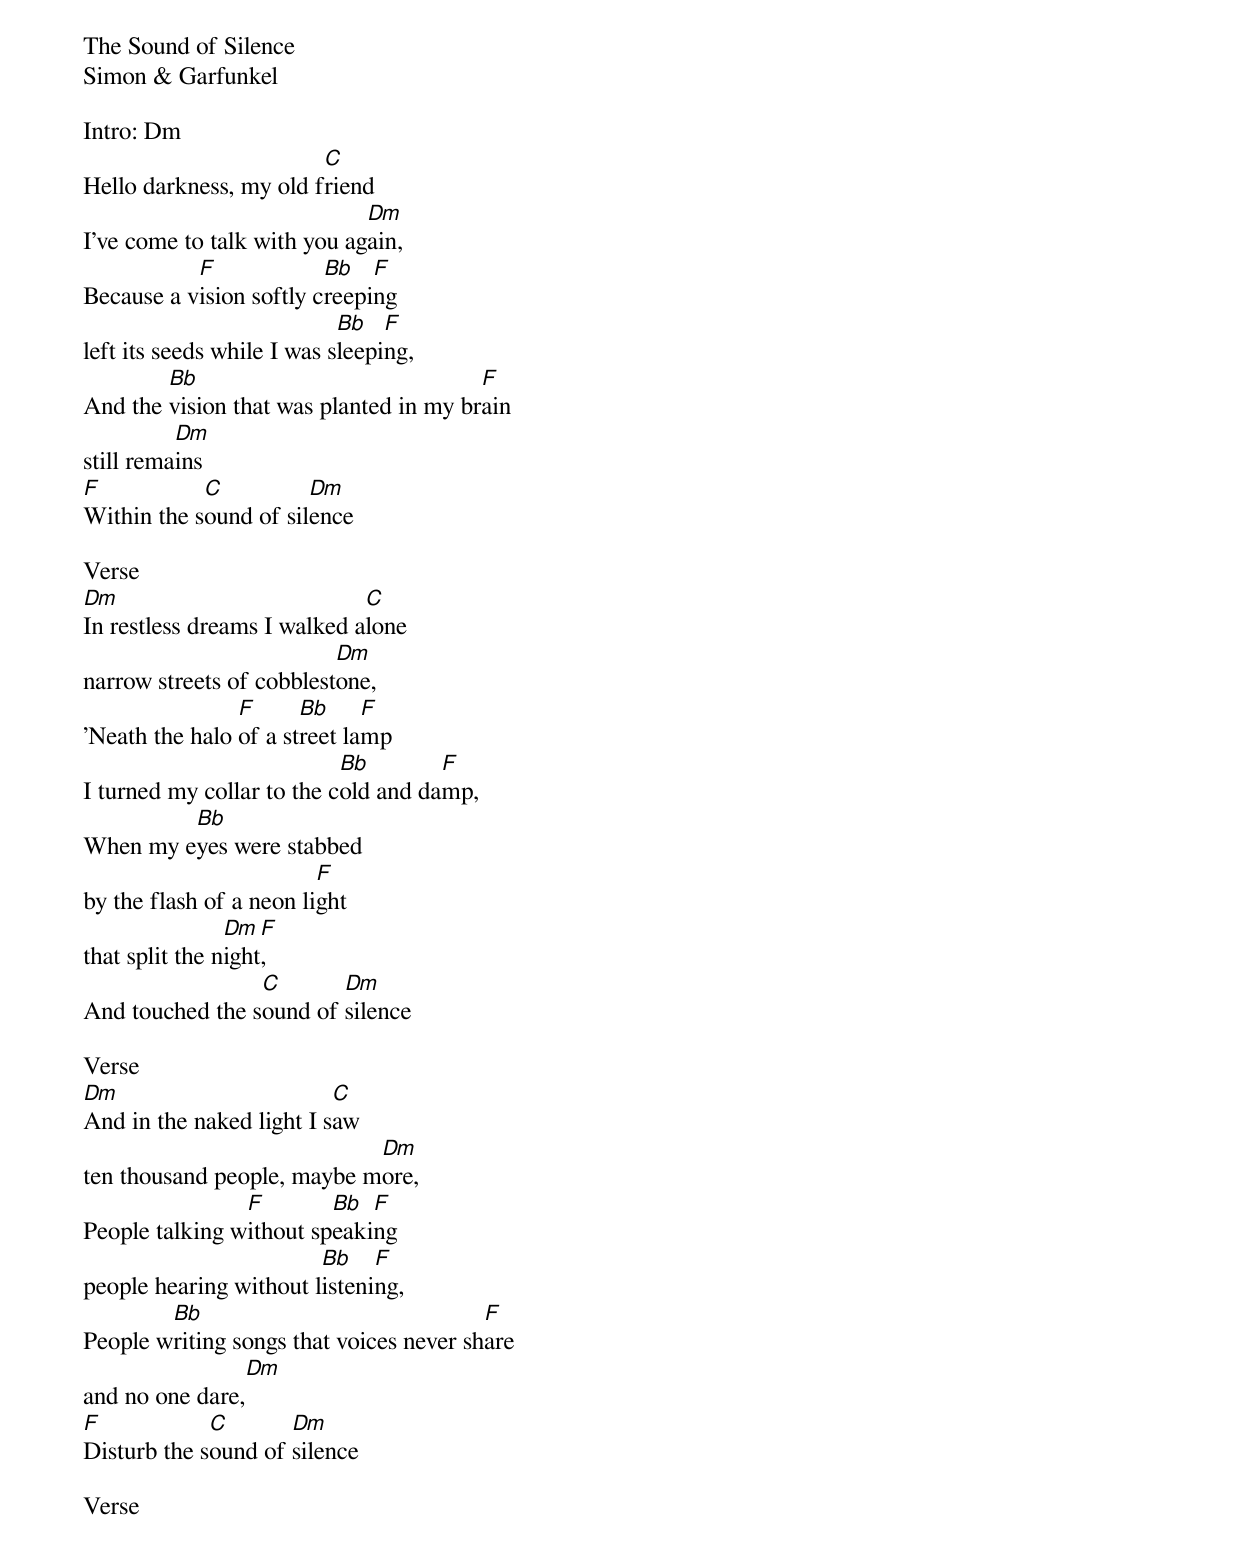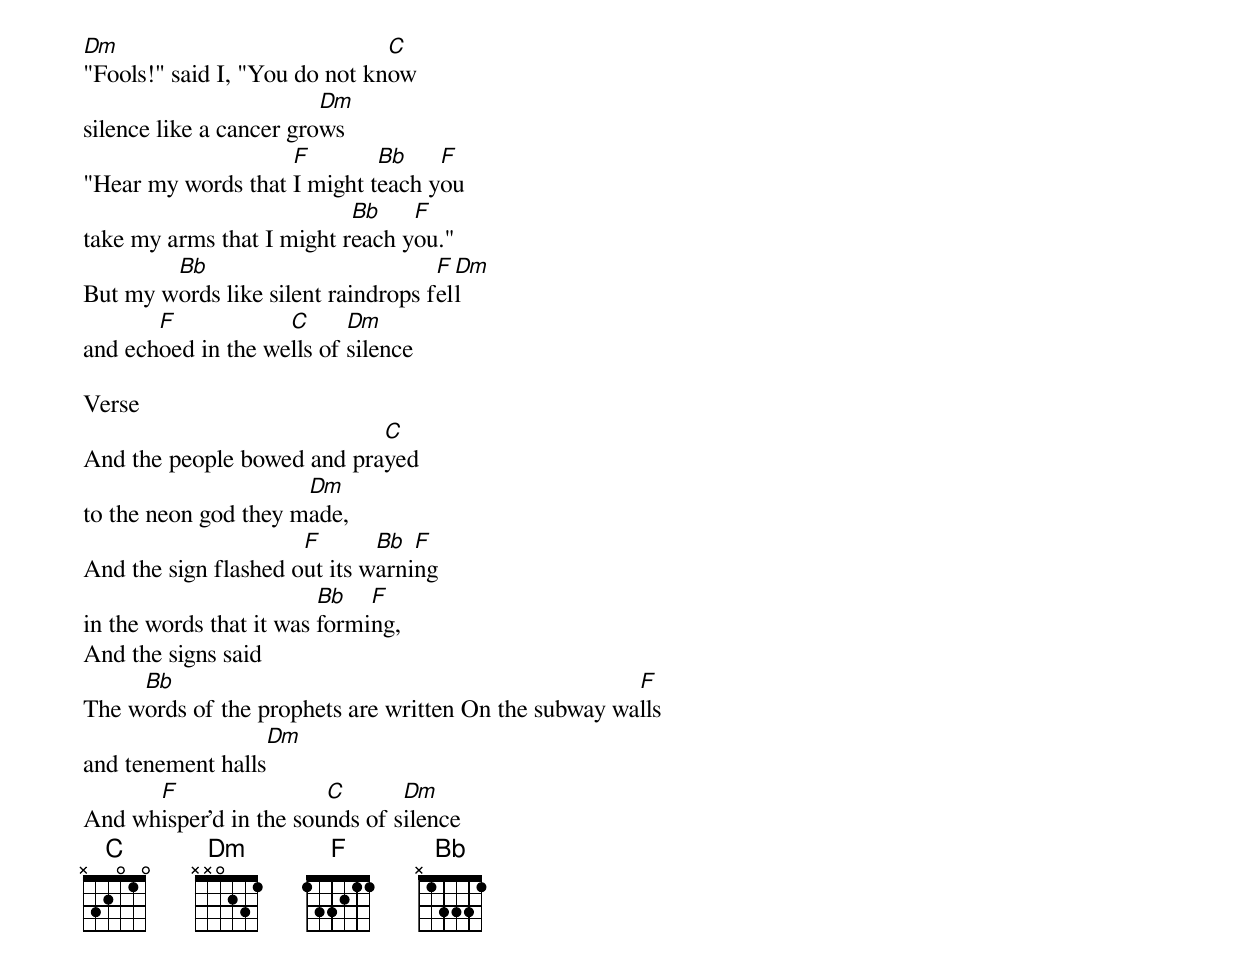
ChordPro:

The Sound of Silence
Simon & Garfunkel

Intro: Dm
Hello darkness, my old f[C]riend
I've come to talk with you ag[Dm]ain,
Because a v[F]ision softly c[Bb]reepi[F]ng
left its seeds while I was s[Bb]leepi[F]ng,
And the [Bb]vision that was planted in my br[F]ain
still rema[Dm]ins
[F]Within the s[C]ound of sil[Dm]ence

Verse
[Dm]In restless dreams I walked a[C]lone
narrow streets of cobblest[Dm]one,
'Neath the halo [F]of a st[Bb]reet la[F]mp
I turned my collar to the c[Bb]old and da[F]mp,
When my e[Bb]yes were stabbed
by the flash of a neon li[F]ght
that split the n[Dm]ight[F],
And touched the s[C]ound of [Dm]silence

Verse
[Dm]And in the naked light I s[C]aw
ten thousand people, maybe m[Dm]ore,
People talking w[F]ithout sp[Bb]eaki[F]ng
people hearing without l[Bb]isteni[F]ng,
People w[Bb]riting songs that voices never sh[F]are
and no one dare,[Dm]
[F]Disturb the s[C]ound of [Dm]silence

Verse
[Dm]"Fools!" said I, "You do not kn[C]ow
silence like a cancer gro[Dm]ws
"Hear my words that [F]I might t[Bb]each y[F]ou
take my arms that I might r[Bb]each y[F]ou."
But my w[Bb]ords like silent raindrops f[F]el[Dm]l
and ech[F]oed in the we[C]lls of [Dm]silence

Verse
And the people bowed and pra[C]yed
to the neon god they m[Dm]ade,
And the sign flashed o[F]ut its w[Bb]arni[F]ng
in the words that it was [Bb]formi[F]ng,
And the signs said
The w[Bb]ords of the prophets are written On the subway wa[F]lls
and tenement halls[Dm]
And wh[F]isper'd in the sou[C]nds of s[Dm]ilence
